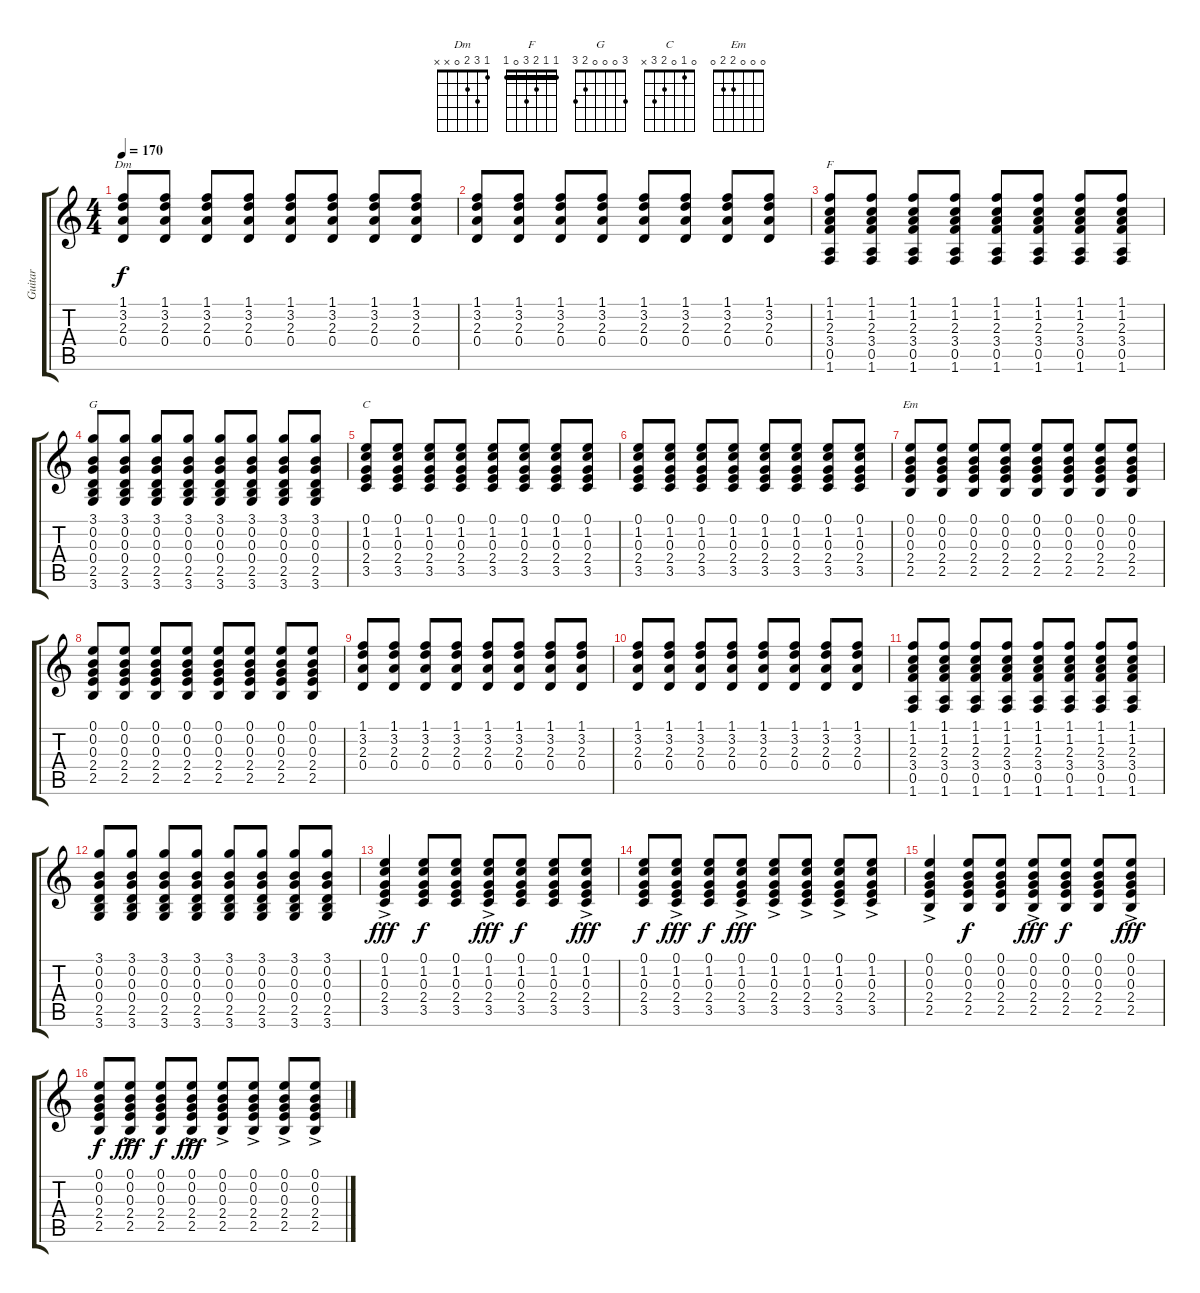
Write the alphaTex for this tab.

\track ("Guitar" "Guitar") {instrument acousticguitarsteel}
\staff {score tabs}
\tuning (E4 B3 G3 D3 A2 E2) {hide}
\chord ("Dm" 1 3 2 0 x x)
\chord ("F" 1 1 2 3 0 1) {barre 1}
\chord ("G" 3 0 0 0 2 3)
\chord ("C" 0 1 0 2 3 x)
\chord ("Em" 0 0 0 2 2 0)
\ts (4 4)
\tempo 170
\clef g2
\ks c
(1.1 3.2 2.3 0.4).8{ch "Dm" dy f} (1.1 3.2 2.3 0.4).8 (1.1 3.2 2.3 0.4).8 (1.1 3.2 2.3 0.4).8 (1.1 3.2 2.3 0.4).8 (1.1 3.2 2.3 0.4).8 (1.1 3.2 2.3 0.4).8 (1.1 3.2 2.3 0.4).8 |
(1.1 3.2 2.3 0.4).8 (1.1 3.2 2.3 0.4).8 (1.1 3.2 2.3 0.4).8 (1.1 3.2 2.3 0.4).8 (1.1 3.2 2.3 0.4).8 (1.1 3.2 2.3 0.4).8 (1.1 3.2 2.3 0.4).8 (1.1 3.2 2.3 0.4).8 |
(1.1 1.2 2.3 3.4 0.5 1.6).8{ch "F"} (1.1 1.2 2.3 3.4 0.5 1.6).8 (1.1 1.2 2.3 3.4 0.5 1.6).8 (1.1 1.2 2.3 3.4 0.5 1.6).8 (1.1 1.2 2.3 3.4 0.5 1.6).8 (1.1 1.2 2.3 3.4 0.5 1.6).8 (1.1 1.2 2.3 3.4 0.5 1.6).8 (1.1 1.2 2.3 3.4 0.5 1.6).8 |
(3.1 0.2 0.3 0.4 2.5 3.6).8{ch "G"} (3.1 0.2 0.3 0.4 2.5 3.6).8 (3.1 0.2 0.3 0.4 2.5 3.6).8 (3.1 0.2 0.3 0.4 2.5 3.6).8 (3.1 0.2 0.3 0.4 2.5 3.6).8 (3.1 0.2 0.3 0.4 2.5 3.6).8 (3.1 0.2 0.3 0.4 2.5 3.6).8 (3.1 0.2 0.3 0.4 2.5 3.6).8 |
(0.1 1.2 0.3 2.4 3.5).8{ch "C"} (0.1 1.2 0.3 2.4 3.5).8 (0.1 1.2 0.3 2.4 3.5).8 (0.1 1.2 0.3 2.4 3.5).8 (0.1 1.2 0.3 2.4 3.5).8 (0.1 1.2 0.3 2.4 3.5).8 (0.1 1.2 0.3 2.4 3.5).8 (0.1 1.2 0.3 2.4 3.5).8 |
(0.1 1.2 0.3 2.4 3.5).8 (0.1 1.2 0.3 2.4 3.5).8 (0.1 1.2 0.3 2.4 3.5).8 (0.1 1.2 0.3 2.4 3.5).8 (0.1 1.2 0.3 2.4 3.5).8 (0.1 1.2 0.3 2.4 3.5).8 (0.1 1.2 0.3 2.4 3.5).8 (0.1 1.2 0.3 2.4 3.5).8 |
(0.1 0.2 0.3 2.4 2.5).8{ch "Em"} (0.1 0.2 0.3 2.4 2.5).8 (0.1 0.2 0.3 2.4 2.5).8 (0.1 0.2 0.3 2.4 2.5).8 (0.1 0.2 0.3 2.4 2.5).8 (0.1 0.2 0.3 2.4 2.5).8 (0.1 0.2 0.3 2.4 2.5).8 (0.1 0.2 0.3 2.4 2.5).8 |
(0.1 0.2 0.3 2.4 2.5).8 (0.1 0.2 0.3 2.4 2.5).8 (0.1 0.2 0.3 2.4 2.5).8 (0.1 0.2 0.3 2.4 2.5).8 (0.1 0.2 0.3 2.4 2.5).8 (0.1 0.2 0.3 2.4 2.5).8 (0.1 0.2 0.3 2.4 2.5).8 (0.1 0.2 0.3 2.4 2.5).8 |
(1.1 3.2 2.3 0.4).8 (1.1 3.2 2.3 0.4).8 (1.1 3.2 2.3 0.4).8 (1.1 3.2 2.3 0.4).8 (1.1 3.2 2.3 0.4).8 (1.1 3.2 2.3 0.4).8 (1.1 3.2 2.3 0.4).8 (1.1 3.2 2.3 0.4).8 |
(1.1 3.2 2.3 0.4).8 (1.1 3.2 2.3 0.4).8 (1.1 3.2 2.3 0.4).8 (1.1 3.2 2.3 0.4).8 (1.1 3.2 2.3 0.4).8 (1.1 3.2 2.3 0.4).8 (1.1 3.2 2.3 0.4).8 (1.1 3.2 2.3 0.4).8 |
(1.1 1.2 2.3 3.4 0.5 1.6).8 (1.1 1.2 2.3 3.4 0.5 1.6).8 (1.1 1.2 2.3 3.4 0.5 1.6).8 (1.1 1.2 2.3 3.4 0.5 1.6).8 (1.1 1.2 2.3 3.4 0.5 1.6).8 (1.1 1.2 2.3 3.4 0.5 1.6).8 (1.1 1.2 2.3 3.4 0.5 1.6).8 (1.1 1.2 2.3 3.4 0.5 1.6).8 |
(3.1 0.2 0.3 0.4 2.5 3.6).8 (3.1 0.2 0.3 0.4 2.5 3.6).8 (3.1 0.2 0.3 0.4 2.5 3.6).8 (3.1 0.2 0.3 0.4 2.5 3.6).8 (3.1 0.2 0.3 0.4 2.5 3.6).8 (3.1 0.2 0.3 0.4 2.5 3.6).8 (3.1 0.2 0.3 0.4 2.5 3.6).8 (3.1 0.2 0.3 0.4 2.5 3.6).8 |
(0.1{ac} 1.2{ac} 0.3{ac} 2.4{ac} 3.5{ac}).4{dy fff} (0.1 1.2 0.3 2.4 3.5).8{dy f} (0.1 1.2 0.3 2.4 3.5).8 (0.1{ac} 1.2{ac} 0.3{ac} 2.4{ac} 3.5{ac}).8{dy fff} (0.1 1.2 0.3 2.4 3.5).8{dy f} (0.1 1.2 0.3 2.4 3.5).8 (0.1{ac} 1.2{ac} 0.3{ac} 2.4{ac} 3.5{ac}).8{dy fff} |
(0.1 1.2 0.3 2.4 3.5).8{dy f} (0.1{ac} 1.2{ac} 0.3{ac} 2.4{ac} 3.5{ac}).8{dy fff} (0.1 1.2 0.3 2.4 3.5).8{dy f} (0.1{ac} 1.2{ac} 0.3{ac} 2.4{ac} 3.5{ac}).8{dy fff} (0.1{ac} 1.2{ac} 0.3{ac} 2.4{ac} 3.5{ac}).8 (0.1{ac} 1.2{ac} 0.3{ac} 2.4{ac} 3.5{ac}).8 (0.1{ac} 1.2{ac} 0.3{ac} 2.4{ac} 3.5{ac}).8 (0.1{ac} 1.2{ac} 0.3{ac} 2.4{ac} 3.5{ac}).8 |
(0.1{ac} 0.2{ac} 0.3{ac} 2.4{ac} 2.5{ac}).4 (0.1 0.2 0.3 2.4 2.5).8{dy f} (0.1 0.2 0.3 2.4 2.5).8 (0.1{ac} 0.2{ac} 0.3{ac} 2.4{ac} 2.5{ac}).8{dy fff} (0.1 0.2 0.3 2.4 2.5).8{dy f} (0.1 0.2 0.3 2.4 2.5).8 (0.1{ac} 0.2{ac} 0.3{ac} 2.4{ac} 2.5{ac}).8{dy fff} |
(0.1 0.2 0.3 2.4 2.5).8{dy f} (0.1{ac} 0.2{ac} 0.3{ac} 2.4{ac} 2.5{ac}).8{dy fff} (0.1 0.2 0.3 2.4 2.5).8{dy f} (0.1{ac} 0.2{ac} 0.3{ac} 2.4{ac} 2.5{ac}).8{dy fff} (0.1{ac} 0.2{ac} 0.3{ac} 2.4{ac} 2.5{ac}).8 (0.1{ac} 0.2{ac} 0.3{ac} 2.4{ac} 2.5{ac}).8 (0.1{ac} 0.2{ac} 0.3{ac} 2.4{ac} 2.5{ac}).8 (0.1{ac} 0.2{ac} 0.3{ac} 2.4{ac} 2.5{ac}).8
